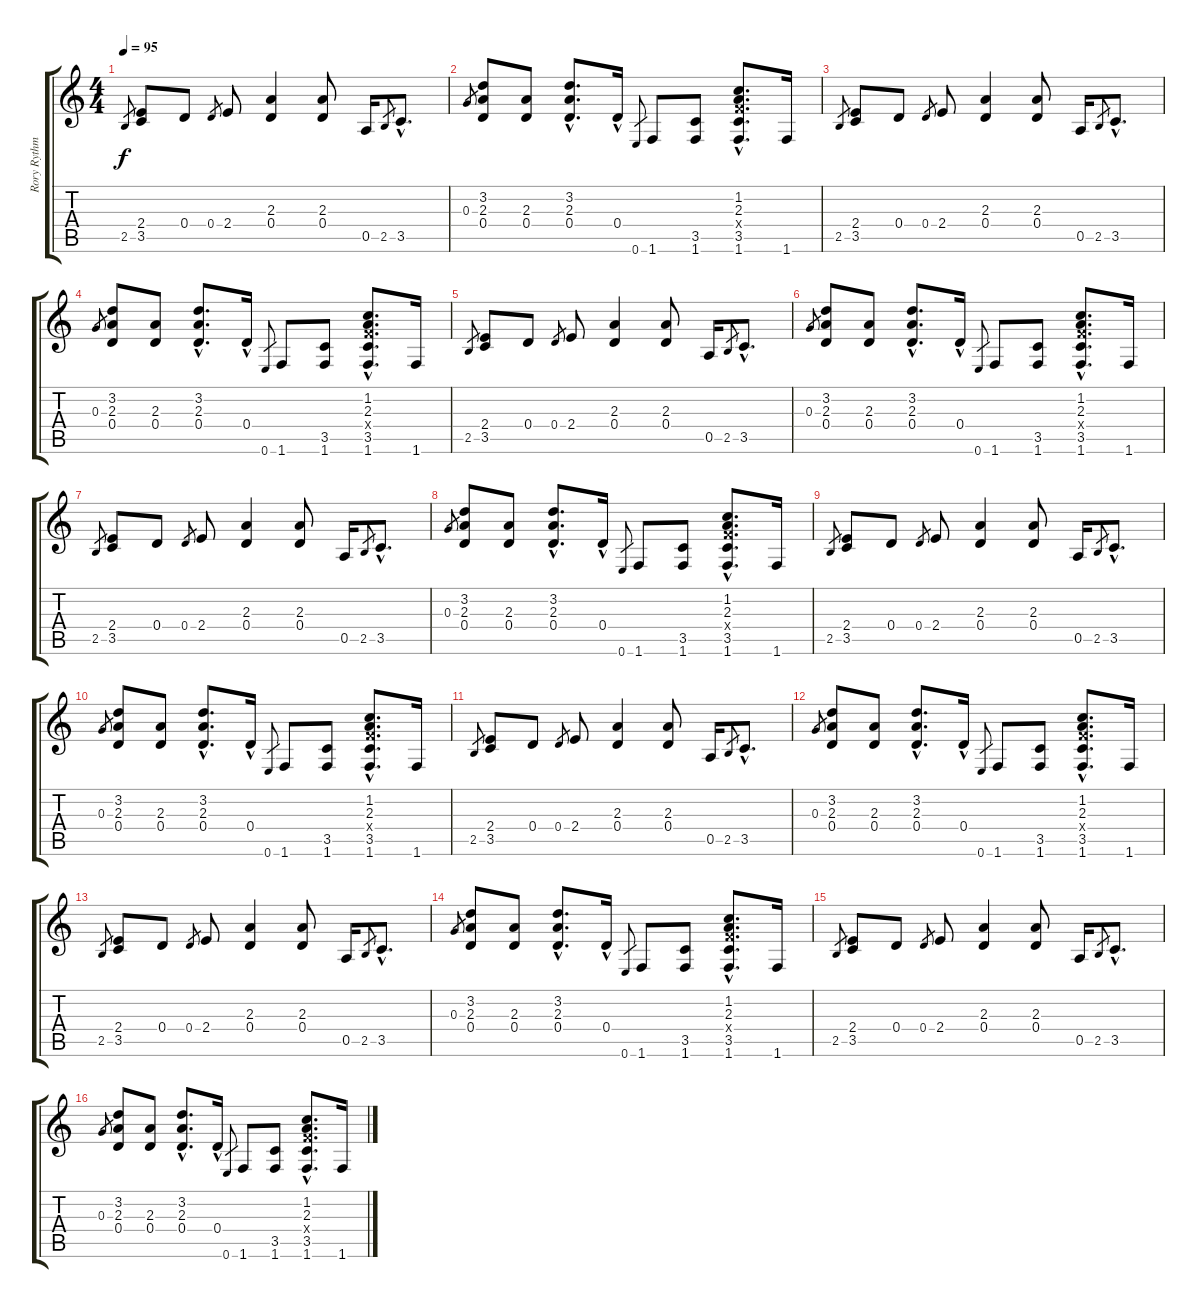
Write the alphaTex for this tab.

\track ("Rory Rythmic" "Rory Rythm") {instrument overdrivenguitar}
\staff {score tabs}
\tuning (E4 B3 G3 D3 A2 E2) {hide}
\ts (4 4)
\tempo 95
\clef g2
\ks c
2.5.8{gr dy f} (2.4 3.5).8 0.4.8 0.4.8{gr} 2.4.8 (2.3 0.4).4 (2.3 0.4).8 0.5.16 2.5.8{gr} 3.5{hac}.8{d} |
0.3.8{gr} (3.2 2.3 0.4).8 (2.3 0.4).8 (3.2{hac} 2.3{hac} 0.4{hac}).8{d} 0.4{hac}.16 0.6.8{gr} 1.6.8 (3.5 1.6).8 (1.2{hac} 2.3{hac} 3.4{hac x} 3.5{hac} 1.6{hac}).8{d} 1.6.16 |
2.5.8{gr} (2.4 3.5).8 0.4.8 0.4.8{gr} 2.4.8 (2.3 0.4).4 (2.3 0.4).8 0.5.16 2.5.8{gr} 3.5{hac}.8{d} |
0.3.8{gr} (3.2 2.3 0.4).8 (2.3 0.4).8 (3.2{hac} 2.3{hac} 0.4{hac}).8{d} 0.4{hac}.16 0.6.8{gr} 1.6.8 (3.5 1.6).8 (1.2{hac} 2.3{hac} 3.4{hac x} 3.5{hac} 1.6{hac}).8{d} 1.6.16 |
2.5.8{gr} (2.4 3.5).8 0.4.8 0.4.8{gr} 2.4.8 (2.3 0.4).4 (2.3 0.4).8 0.5.16 2.5.8{gr} 3.5{hac}.8{d} |
0.3.8{gr} (3.2 2.3 0.4).8 (2.3 0.4).8 (3.2{hac} 2.3{hac} 0.4{hac}).8{d} 0.4{hac}.16 0.6.8{gr} 1.6.8 (3.5 1.6).8 (1.2{hac} 2.3{hac} 3.4{hac x} 3.5{hac} 1.6{hac}).8{d} 1.6.16 |
2.5.8{gr} (2.4 3.5).8 0.4.8 0.4.8{gr} 2.4.8 (2.3 0.4).4 (2.3 0.4).8 0.5.16 2.5.8{gr} 3.5{hac}.8{d} |
0.3.8{gr} (3.2 2.3 0.4).8 (2.3 0.4).8 (3.2{hac} 2.3{hac} 0.4{hac}).8{d} 0.4{hac}.16 0.6.8{gr} 1.6.8 (3.5 1.6).8 (1.2{hac} 2.3{hac} 3.4{hac x} 3.5{hac} 1.6{hac}).8{d} 1.6.16 |
2.5.8{gr} (2.4 3.5).8 0.4.8 0.4.8{gr} 2.4.8 (2.3 0.4).4 (2.3 0.4).8 0.5.16 2.5.8{gr} 3.5{hac}.8{d} |
0.3.8{gr} (3.2 2.3 0.4).8 (2.3 0.4).8 (3.2{hac} 2.3{hac} 0.4{hac}).8{d} 0.4{hac}.16 0.6.8{gr} 1.6.8 (3.5 1.6).8 (1.2{hac} 2.3{hac} 3.4{hac x} 3.5{hac} 1.6{hac}).8{d} 1.6.16 |
2.5.8{gr} (2.4 3.5).8 0.4.8 0.4.8{gr} 2.4.8 (2.3 0.4).4 (2.3 0.4).8 0.5.16 2.5.8{gr} 3.5{hac}.8{d} |
0.3.8{gr} (3.2 2.3 0.4).8 (2.3 0.4).8 (3.2{hac} 2.3{hac} 0.4{hac}).8{d} 0.4{hac}.16 0.6.8{gr} 1.6.8 (3.5 1.6).8 (1.2{hac} 2.3{hac} 3.4{hac x} 3.5{hac} 1.6{hac}).8{d} 1.6.16 |
2.5.8{gr} (2.4 3.5).8 0.4.8 0.4.8{gr} 2.4.8 (2.3 0.4).4 (2.3 0.4).8 0.5.16 2.5.8{gr} 3.5{hac}.8{d} |
0.3.8{gr} (3.2 2.3 0.4).8 (2.3 0.4).8 (3.2{hac} 2.3{hac} 0.4{hac}).8{d} 0.4{hac}.16 0.6.8{gr} 1.6.8 (3.5 1.6).8 (1.2{hac} 2.3{hac} 3.4{hac x} 3.5{hac} 1.6{hac}).8{d} 1.6.16 |
2.5.8{gr} (2.4 3.5).8 0.4.8 0.4.8{gr} 2.4.8 (2.3 0.4).4 (2.3 0.4).8 0.5.16 2.5.8{gr} 3.5{hac}.8{d} |
0.3.8{gr} (3.2 2.3 0.4).8 (2.3 0.4).8 (3.2{hac} 2.3{hac} 0.4{hac}).8{d} 0.4{hac}.16 0.6.8{gr} 1.6.8 (3.5 1.6).8 (1.2{hac} 2.3{hac} 3.4{hac x} 3.5{hac} 1.6{hac}).8{d} 1.6.16
